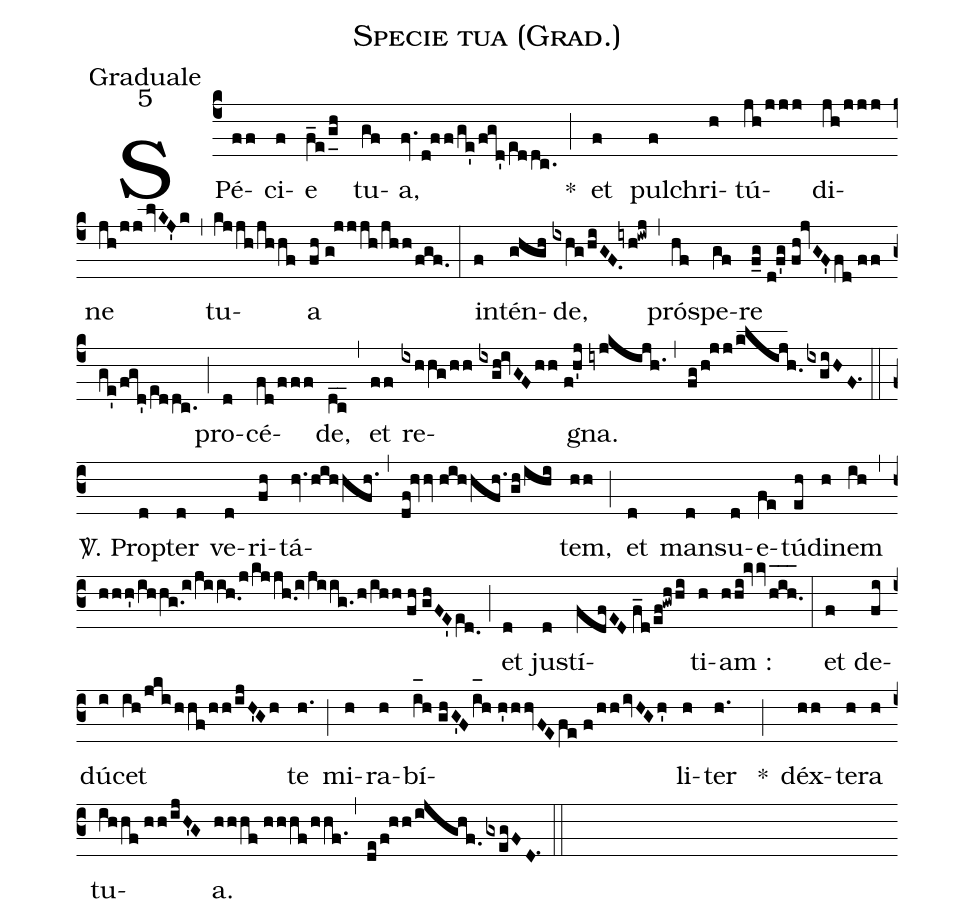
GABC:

name:Specie tua (Grad.);
office-part:Graduale;
mode:5;
%%
(c4) SPé(ff)ci(f)e(f_e/g_[uh:l]h) tu(gf)a,(fv.d!ff/ge'/fgd'/e[ll:1]ddc.) <clear>*(;) et(f) pul(f)chri(h)tú(jh/jjj)di(jh/jjj)ne(jh/jjlvKJ'k) (,) tu(kjjh/jhhf)a(fh//g!jjjh/jhh/fgf.) (:) in(f)tén(ghgh)de,(ixhg/hiGF./[-1]iyh!iwj) (,) pró(hf)spe(gf)re(f_g//d!f'g//fh!jvGF'fd//ff/ge'/fgd'/e[ll:1]ddc.) (;) pro(d)cé(fd/fff)de,(dc__) (,) et(ff) re(ixhhg/hh//ixgh!ivGFhh//f!h'j)gna.(iyjkijh.) (,) (fg/h!jj/klijh.0ixgiHF.1) (z0::c3) <sp>V/</sp>. Pro(d)pter(d) ve(d)ri(fh)tá(hv.hihhfh.)(,)(df!hvv//hihhfh./gh/ihi)tem,(hh) (;) et(d) man(d)su(d)e(fe)tú(eh)di(h)nem(ih) (,) (hhh'/ihhg./[-0.5]i/jiih.0/[-0.5]j/kjjh.0/[-0.5]i/jiig./h/ihh//fh//ghFE'e[ll:1]d.0) (;) et(d) ju(d)stí(fdfED//f_d/ef!gwhhi)ti(h)am :(hhi!kvvh_[oh:h]i_[oh:h]h._[oh:h]) (:) et(f) de(fi)dú(i)cet(ih/jkihhf/hh/ijH'Gh) te(h.) (;) mi(h)ra(h)bí(i_[oh:h]h//ghG'Fi_[oh:h]h//h'hhvFEfe//f/hhivHGh')li(h)ter(h.) <clear>*(;) déx(hh)te(h)ra(h) tu(ihhf//hh/ijH'G)a.(hhhf//hhhf/hhf.) (,) (de/f!hh/ijghf.0gxegFD.1) (::)
